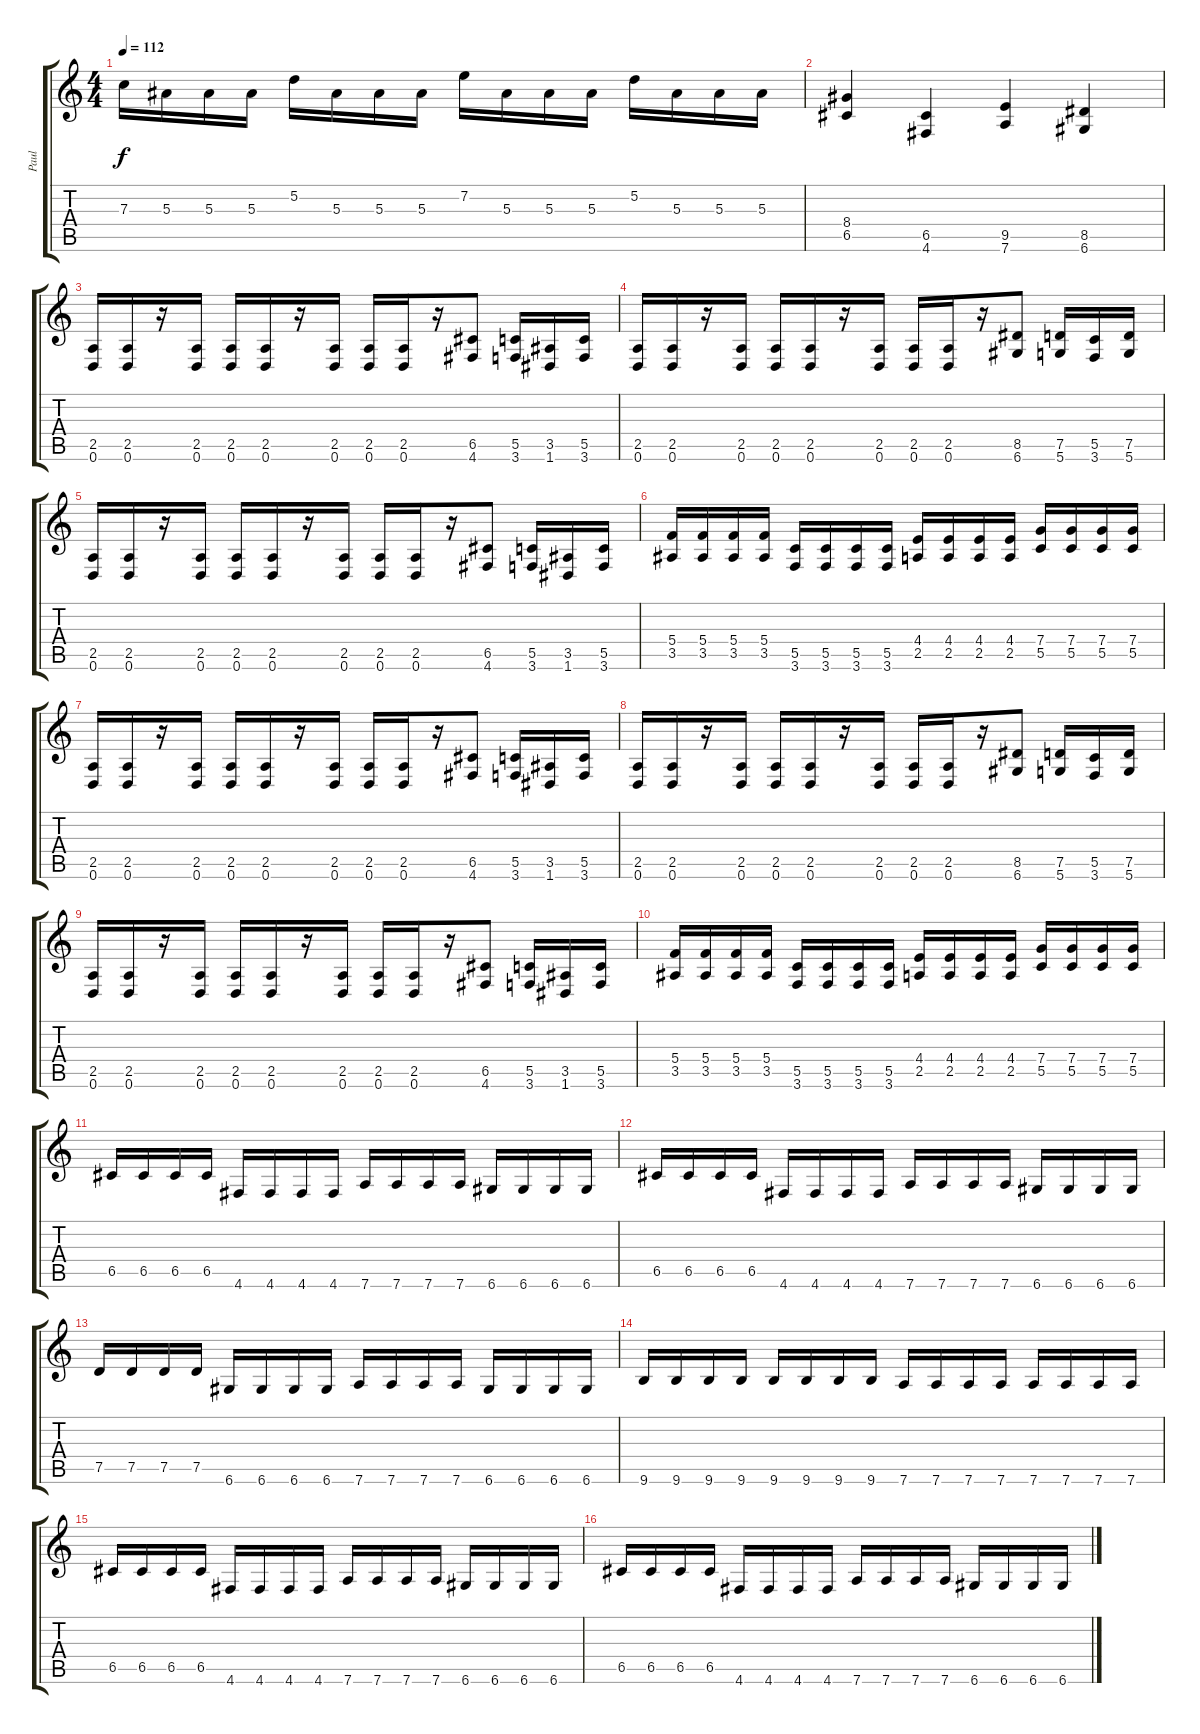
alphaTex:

\track ("Paul" "Paul") {instrument overdrivenguitar}
\staff {score tabs}
\tuning (D4 A3 F3 C3 G2 D2) {hide}
\ts (4 4)
\tempo 112
\clef g2
\ks c
7.3.16{dy f} 5.3.16 5.3.16 5.3.16 5.2.16 5.3.16 5.3.16 5.3.16 7.2.16 5.3.16 5.3.16 5.3.16 5.2.16 5.3.16 5.3.16 5.3.16 |
(8.4 6.5).4 (6.5 4.6).4 (9.5 7.6).4 (8.5 6.6).4 |
(2.5 0.6).16 (2.5 0.6).16 r.16 (2.5 0.6).16 (2.5 0.6).16 (2.5 0.6).16 r.16 (2.5 0.6).16 (2.5 0.6).16 (2.5 0.6).16 r.16 (6.5 4.6).8 (5.5 3.6).16 (3.5 1.6).16 (5.5 3.6).16 |
(2.5 0.6).16 (2.5 0.6).16 r.16 (2.5 0.6).16 (2.5 0.6).16 (2.5 0.6).16 r.16 (2.5 0.6).16 (2.5 0.6).16 (2.5 0.6).16 r.16 (8.5 6.6).8 (7.5 5.6).16 (5.5 3.6).16 (7.5 5.6).16 |
(2.5 0.6).16 (2.5 0.6).16 r.16 (2.5 0.6).16 (2.5 0.6).16 (2.5 0.6).16 r.16 (2.5 0.6).16 (2.5 0.6).16 (2.5 0.6).16 r.16 (6.5 4.6).8 (5.5 3.6).16 (3.5 1.6).16 (5.5 3.6).16 |
(5.4 3.5).16 (5.4 3.5).16 (5.4 3.5).16 (5.4 3.5).16 (5.5 3.6).16 (5.5 3.6).16 (5.5 3.6).16 (5.5 3.6).16 (4.4 2.5).16 (4.4 2.5).16 (4.4 2.5).16 (4.4 2.5).16 (7.4 5.5).16 (7.4 5.5).16 (7.4 5.5).16 (7.4 5.5).16 |
(2.5 0.6).16 (2.5 0.6).16 r.16 (2.5 0.6).16 (2.5 0.6).16 (2.5 0.6).16 r.16 (2.5 0.6).16 (2.5 0.6).16 (2.5 0.6).16 r.16 (6.5 4.6).8 (5.5 3.6).16 (3.5 1.6).16 (5.5 3.6).16 |
(2.5 0.6).16 (2.5 0.6).16 r.16 (2.5 0.6).16 (2.5 0.6).16 (2.5 0.6).16 r.16 (2.5 0.6).16 (2.5 0.6).16 (2.5 0.6).16 r.16 (8.5 6.6).8 (7.5 5.6).16 (5.5 3.6).16 (7.5 5.6).16 |
(2.5 0.6).16 (2.5 0.6).16 r.16 (2.5 0.6).16 (2.5 0.6).16 (2.5 0.6).16 r.16 (2.5 0.6).16 (2.5 0.6).16 (2.5 0.6).16 r.16 (6.5 4.6).8 (5.5 3.6).16 (3.5 1.6).16 (5.5 3.6).16 |
(5.4 3.5).16 (5.4 3.5).16 (5.4 3.5).16 (5.4 3.5).16 (5.5 3.6).16 (5.5 3.6).16 (5.5 3.6).16 (5.5 3.6).16 (4.4 2.5).16 (4.4 2.5).16 (4.4 2.5).16 (4.4 2.5).16 (7.4 5.5).16 (7.4 5.5).16 (7.4 5.5).16 (7.4 5.5).16 |
6.5.16 6.5.16 6.5.16 6.5.16 4.6.16 4.6.16 4.6.16 4.6.16 7.6.16 7.6.16 7.6.16 7.6.16 6.6.16 6.6.16 6.6.16 6.6.16 |
6.5.16 6.5.16 6.5.16 6.5.16 4.6.16 4.6.16 4.6.16 4.6.16 7.6.16 7.6.16 7.6.16 7.6.16 6.6.16 6.6.16 6.6.16 6.6.16 |
7.5.16 7.5.16 7.5.16 7.5.16 6.6.16 6.6.16 6.6.16 6.6.16 7.6.16 7.6.16 7.6.16 7.6.16 6.6.16 6.6.16 6.6.16 6.6.16 |
9.6.16 9.6.16 9.6.16 9.6.16 9.6.16 9.6.16 9.6.16 9.6.16 7.6.16 7.6.16 7.6.16 7.6.16 7.6.16 7.6.16 7.6.16 7.6.16 |
6.5.16 6.5.16 6.5.16 6.5.16 4.6.16 4.6.16 4.6.16 4.6.16 7.6.16 7.6.16 7.6.16 7.6.16 6.6.16 6.6.16 6.6.16 6.6.16 |
6.5.16 6.5.16 6.5.16 6.5.16 4.6.16 4.6.16 4.6.16 4.6.16 7.6.16 7.6.16 7.6.16 7.6.16 6.6.16 6.6.16 6.6.16 6.6.16
